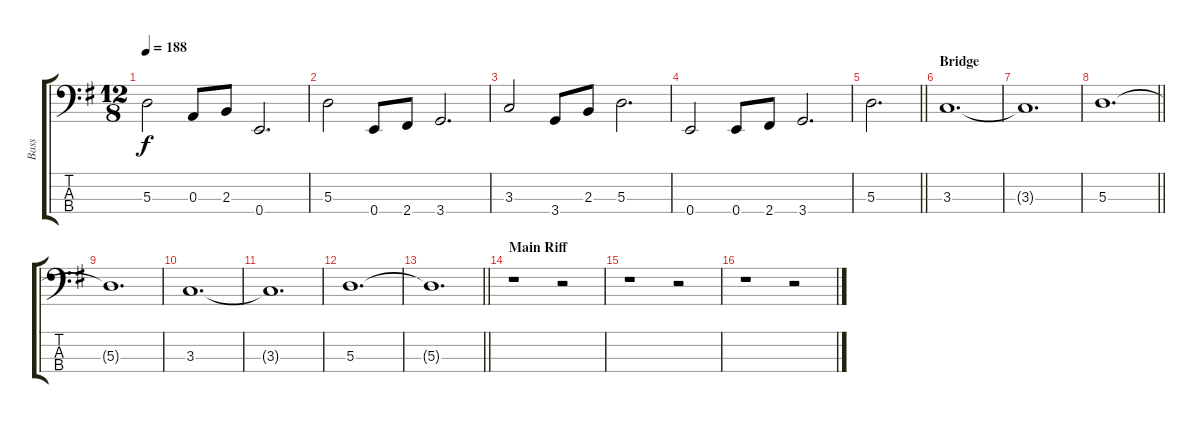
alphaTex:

\track ("Bass" "Bass") {instrument electricbassfinger}
\staff {score tabs}
\tuning (G2 D2 A1 E1) {hide}
\ts (12 8)
\tempo 188
\clef f4
\ks g
5.3.2{dy f} 0.3.8 2.3.8 0.4.2{d} |
5.3.2 0.4.8 2.4.8 3.4.2{d} |
3.3.2 3.4.8 2.3.8 5.3.2{d} |
0.4.2 0.4.8 2.4.8 3.4.2{d} |
\barLineRight lightlight
5.3.2{d} |
\section ("" "Bridge")
3.3.1{d} |
3.3{t}.1{d} |
\barLineRight lightlight
5.3.1{d} |
5.3{t}.1{d} |
3.3.1{d} |
3.3{t}.1{d} |
5.3.1{d} |
\barLineRight lightlight
5.3{t}.1{d} |
\section ("" "Main Riff")
r.1 r.2 |
r.1 r.2 |
r.1 r.2
